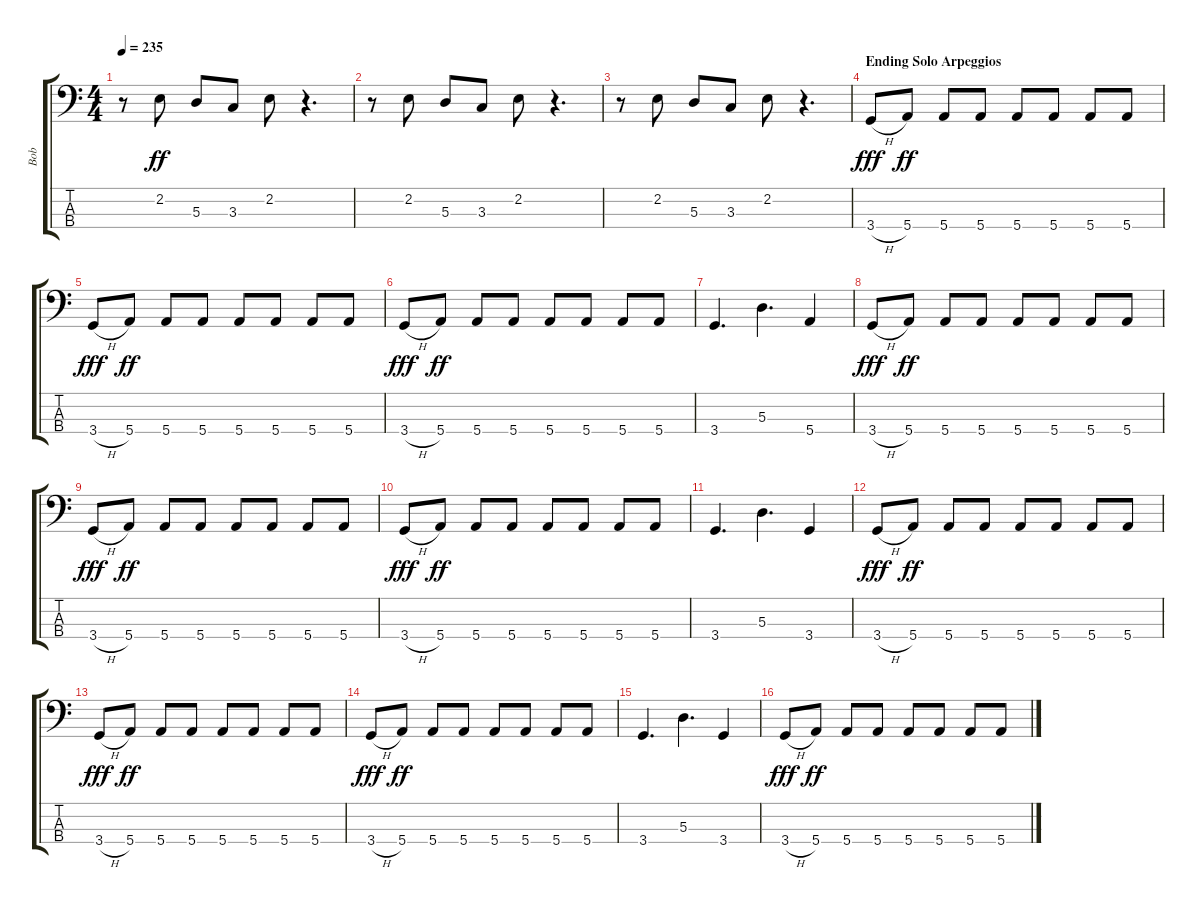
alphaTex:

\track ("Bob" "Bob") {instrument electricbassfinger}
\staff {score tabs}
\tuning (G2 D2 A1 E1) {hide}
\ts (4 4)
\tempo 235
\clef f4
\ks c
r.8{dy ff} 2.2.8 5.3.8 3.3.8 2.2.8 r.4{d} |
r.8 2.2.8 5.3.8 3.3.8 2.2.8 r.4{d} |
r.8 2.2.8 5.3.8 3.3.8 2.2.8 r.4{d} |
\section ("" "Ending Solo Arpeggios")
3.4{h}.8{dy fff} 5.4.8{dy ff} 5.4.8 5.4.8 5.4.8 5.4.8 5.4.8 5.4.8 |
3.4{h}.8{dy fff} 5.4.8{dy ff} 5.4.8 5.4.8 5.4.8 5.4.8 5.4.8 5.4.8 |
3.4{h}.8{dy fff} 5.4.8{dy ff} 5.4.8 5.4.8 5.4.8 5.4.8 5.4.8 5.4.8 |
3.4.4{d} 5.3.4{d} 5.4.4 |
3.4{h}.8{dy fff} 5.4.8{dy ff} 5.4.8 5.4.8 5.4.8 5.4.8 5.4.8 5.4.8 |
3.4{h}.8{dy fff} 5.4.8{dy ff} 5.4.8 5.4.8 5.4.8 5.4.8 5.4.8 5.4.8 |
3.4{h}.8{dy fff} 5.4.8{dy ff} 5.4.8 5.4.8 5.4.8 5.4.8 5.4.8 5.4.8 |
3.4.4{d} 5.3.4{d} 3.4.4 |
3.4{h}.8{dy fff} 5.4.8{dy ff} 5.4.8 5.4.8 5.4.8 5.4.8 5.4.8 5.4.8 |
3.4{h}.8{dy fff} 5.4.8{dy ff} 5.4.8 5.4.8 5.4.8 5.4.8 5.4.8 5.4.8 |
3.4{h}.8{dy fff} 5.4.8{dy ff} 5.4.8 5.4.8 5.4.8 5.4.8 5.4.8 5.4.8 |
3.4.4{d} 5.3.4{d} 3.4.4 |
3.4{h}.8{dy fff} 5.4.8{dy ff} 5.4.8 5.4.8 5.4.8 5.4.8 5.4.8 5.4.8
